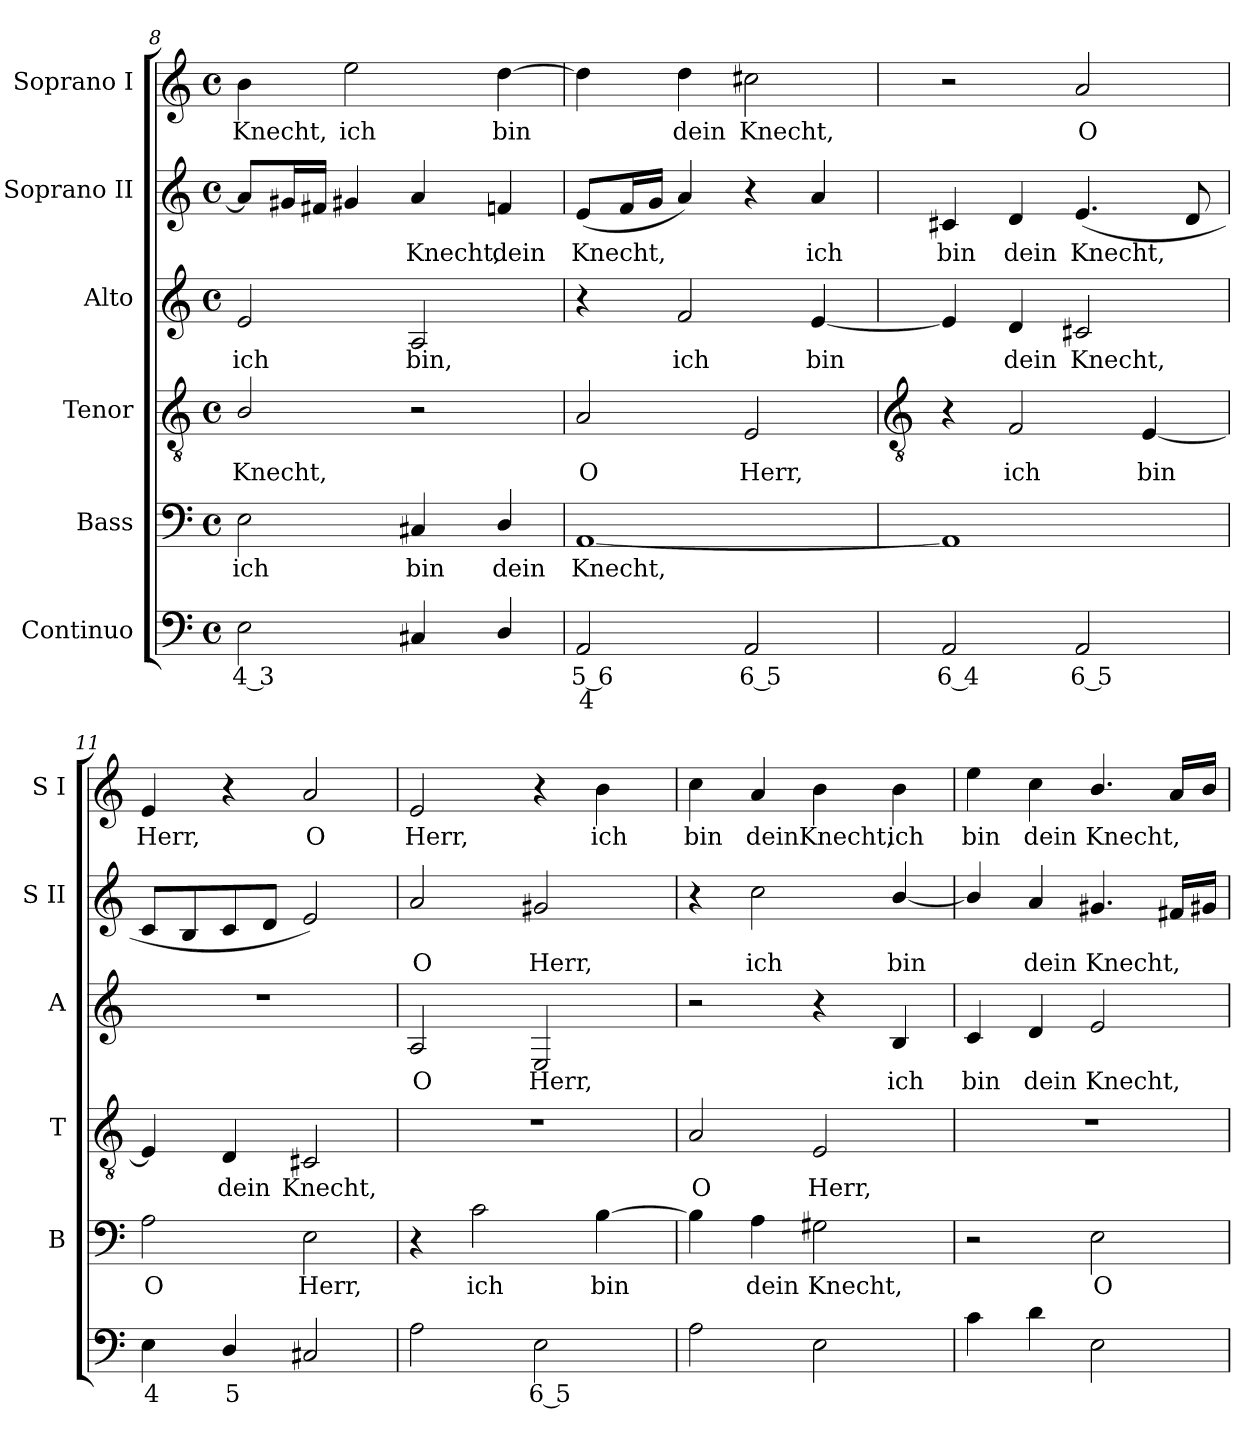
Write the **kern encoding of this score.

**kern	**text	**text	**kern	**text	**kern	**text	**kern	**text	**kern	**text	**kern	**text
*part6	*part6	*part6	*part5	*part5	*part4	*part4	*part3	*part3	*part2	*part2	*part1	*part1
*staff6	*staff6	*staff6	*staff5	*staff5	*staff4	*staff4	*staff3	*staff3	*staff2	*staff2	*staff1	*staff1
*I"Continuo	*	*	*I"Bass	*	*I"Tenor	*	*I"Alto	*	*I"Soprano II	*	*I"Soprano I	*
*	*	*	*I'B	*	*I'T	*	*I'A	*	*I'S II	*	*I'S I	*
*clefF4	*	*	*clefF4	*	*clefGv2	*	*clefG2	*	*clefG2	*	*clefG2	*
*k[]	*	*	*k[]	*	*k[]	*	*k[]	*	*k[]	*	*k[]	*
*C:	*	*	*C:	*	*C:	*	*C:	*	*C:	*	*C:	*
*M4/4	*	*	*M4/4	*	*M4/4	*	*M4/4	*	*M4/4	*	*M4/4	*
*met(c)	*	*	*met(c)	*	*met(c)	*	*met(c)	*	*met(c)	*	*met(c)	*
=8	=8	=8	=8	=8	=8	=8	=8	=8	=8	=8	=8	=8
!	!LO:LY:b	!	!	!LO:LY:b	!	!LO:LY:b	!	!LO:LY:b	!	!	!	!LO:LY:b
2E	4 3	.	2E	ich	2B/	Knecht,	2e	ich	8aL]	.	4b	Knecht,
.	.	.	.	.	.	.	.	.	16g#XL	.	.	.
.	.	.	.	.	.	.	.	.	16f#XJJ	.	.	.
!	!	!	!	!	!	!	!	!	!	!	!	!LO:LY:b
.	.	.	.	.	.	.	.	.	4g#X	.	2ee	ich
!	!	!	!	!LO:LY:b	!	!	!	!LO:LY:b	!	!LO:LY:b	!	!
4C#X	.	.	4C#X	bin	2r	.	2A	bin,	4a	Knecht,	.	.
!	!	!	!	!LO:LY:b	!	!	!	!	!	!LO:LY:b	!	!LO:LY:b
4D/	.	.	4D/	dein	.	.	.	.	4fn	dein	[4dd	bin
=9	=9	=9	=9	=9	=9	=9	=9	=9	=9	=9	=9	=9
!	!LO:LY:b	!LO:LY:b	!	!LO:LY:b	!	!LO:LY:b	!	!	!	!LO:LY:b	!	!
2AA	5 6	4	[1AA	Knecht,	2A	O	4r	.	(<8eL	Knecht,	4dd]	.
.	.	.	.	.	.	.	.	.	16fL	.	.	.
.	.	.	.	.	.	.	.	.	16gJJ	.	.	.
!	!	!	!	!	!	!	!	!LO:LY:b	!	!	!	!LO:LY:b
.	.	.	.	.	.	.	2f	ich	4a)	.	4dd	dein
!	!LO:LY:b	!LO:LY:b	!	!	!	!LO:LY:b	!	!	!	!	!	!LO:LY:b
2AA	6 5	.	.	.	2E	Herr,	.	.	4r	.	2cc#X	Knecht,
!	!	!	!	!	!	!	!	!LO:LY:b	!	!LO:LY:b	!	!
.	.	.	.	.	.	.	[4e	bin	4a	ich	.	.
!!LO:LB:g=z
=10	=10	=10	=10	=10	=10	=10	=10	=10	=10	=10	=10	=10
*	*	*	*	*	*clefGv2	*	*	*	*	*	*	*
!	!LO:LY:b	!	!	!	!	!	!	!	!	!LO:LY:b	!	!
2AA	6 4	.	1AA]	.	4r	.	4e]	.	4c#X	bin	2r	.
!	!	!	!	!	!	!LO:LY:b	!	!LO:LY:b	!	!LO:LY:b	!	!
.	.	.	.	.	2F	ich	4d	dein	4d	dein	.	.
!	!LO:LY:b	!	!	!	!	!	!	!LO:LY:b	!	!LO:LY:b	!	!LO:LY:b
2AA	6 5	.	.	.	.	.	2c#X	Knecht,	(<4.e	Knecht,	2a	O
!	!	!	!	!	!	!LO:LY:b	!	!	!	!	!	!
.	.	.	.	.	[4E	bin	.	.	.	.	.	.
.	.	.	.	.	.	.	.	.	8d	.	.	.
=11	=11	=11	=11	=11	=11	=11	=11	=11	=11	=11	=11	=11
!	!LO:LY:b	!	!	!LO:LY:b	!	!	!	!	!	!	!	!LO:LY:b
4E	4	.	2A	O	4E]	.	1r	.	8cL	.	4e	Herr,
.	.	.	.	.	.	.	.	.	8B	.	.	.
!	!LO:LY:b	!	!	!	!	!LO:LY:b	!	!	!	!	!	!
4D/	5	.	.	.	4D	dein	.	.	8c	.	4r	.
.	.	.	.	.	.	.	.	.	8dJ	.	.	.
!	!	!	!	!LO:LY:b	!	!LO:LY:b	!	!	!	!	!	!LO:LY:b
2C#X	.	.	2E	Herr,	2C#X	Knecht,	.	.	2e)	.	2a	O
=12	=12	=12	=12	=12	=12	=12	=12	=12	=12	=12	=12	=12
!	!	!	!	!	!	!	!	!LO:LY:b	!	!LO:LY:b	!	!LO:LY:b
2A	.	.	4r	.	1r	.	2A	O	2a	O	2e	Herr,
!	!	!	!	!LO:LY:b	!	!	!	!	!	!	!	!
.	.	.	2c	ich	.	.	.	.	.	.	.	.
!	!LO:LY:b	!	!	!	!	!	!	!LO:LY:b	!	!LO:LY:b	!	!
2E	6 5	.	.	.	.	.	2E	Herr,	2g#X	Herr,	4r	.
!	!	!	!	!LO:LY:b	!	!	!	!	!	!	!	!LO:LY:b
.	.	.	[4B	bin	.	.	.	.	.	.	4b	ich
=13	=13	=13	=13	=13	=13	=13	=13	=13	=13	=13	=13	=13
!	!	!	!	!	!	!LO:LY:b	!	!	!	!	!	!LO:LY:b
2A	.	.	4B]	.	2A	O	2r	.	4r	.	4cc	bin
!	!	!	!	!LO:LY:b	!	!	!	!	!	!LO:LY:b	!	!LO:LY:b
.	.	.	4A	dein	.	.	.	.	2cc	ich	4a	dein
!	!	!	!	!LO:LY:b	!	!LO:LY:b	!	!	!	!	!	!LO:LY:b
2E	.	.	2G#X	Knecht,	2E	Herr,	4r	.	.	.	4b	Knecht,
!	!	!	!	!	!	!	!	!LO:LY:b	!	!LO:LY:b	!	!LO:LY:b
.	.	.	.	.	.	.	4B	ich	[4b/	bin	4b	ich
=14	=14	=14	=14	=14	=14	=14	=14	=14	=14	=14	=14	=14
!	!	!	!	!	!	!	!	!LO:LY:b	!	!	!	!LO:LY:b
4c	.	.	2r	.	1r	.	4c	bin	4b/]	.	4ee	bin
!	!	!	!	!	!	!	!	!LO:LY:b	!	!LO:LY:b	!	!LO:LY:b
4d	.	.	.	.	.	.	4d	dein	4a	dein	4cc	dein
!	!	!	!	!LO:LY:b	!	!	!	!LO:LY:b	!	!LO:LY:b	!	!LO:LY:b
2E	.	.	2E	O	.	.	2e	Knecht,	4.g#X	Knecht,	4.b/	Knecht,
.	.	.	.	.	.	.	.	.	16f#XLL	.	16aLL	.
.	.	.	.	.	.	.	.	.	16g#XJJ	.	16bJJ	.
=	=	=	=	=	=	=	=	=	=	=	=	=
*-	*-	*-	*-	*-	*-	*-	*-	*-	*-	*-	*-	*-
